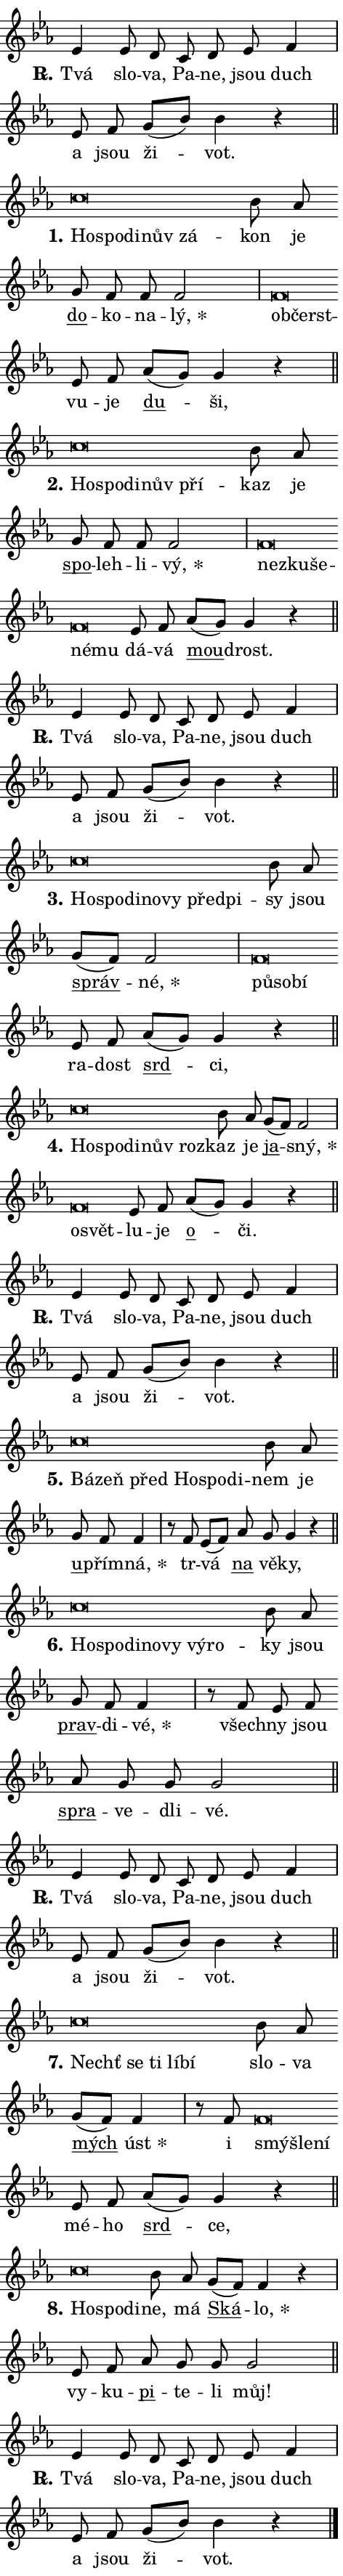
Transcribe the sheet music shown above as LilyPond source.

\version "2.24.0"
\header { tagline = "" }
\paper {
  indent = 0\cm
  top-margin = 0\cm
  right-margin = 0.13\cm % to fit lyric hyphens
  bottom-margin = 0\cm
  left-margin = 0\cm
  paper-width = 8\cm
  page-breaking = #ly:one-page-breaking
  system-system-spacing.basic-distance = #11
  score-system-spacing.basic-distance = #11
  ragged-last = ##f
}


%% Author: Thomas Morley
%% https://lists.gnu.org/archive/html/lilypond-user/2020-05/msg00002.html
#(define (line-position grob)
"Returns position of @var[grob} in current system:
   @code{'start}, if at first time-step
   @code{'end}, if at last time-step
   @code{'middle} otherwise
"
  (let* ((col (ly:item-get-column grob))
         (ln (ly:grob-object col 'left-neighbor))
         (rn (ly:grob-object col 'right-neighbor))
         (col-to-check-left (if (ly:grob? ln) ln col))
         (col-to-check-right (if (ly:grob? rn) rn col))
         (break-dir-left
           (and
             (ly:grob-property col-to-check-left 'non-musical #f)
             (ly:item-break-dir col-to-check-left)))
         (break-dir-right
           (and
             (ly:grob-property col-to-check-right 'non-musical #f)
             (ly:item-break-dir col-to-check-right))))
        (cond ((eqv? 1 break-dir-left) 'start)
              ((eqv? -1 break-dir-right) 'end)
              (else 'middle))))

#(define (tranparent-at-line-position vctor)
  (lambda (grob)
  "Relying on @code{line-position} select the relevant enry from @var{vctor}.
Used to determine transparency,"
    (case (line-position grob)
      ((end) (not (vector-ref vctor 0)))
      ((middle) (not (vector-ref vctor 1)))
      ((start) (not (vector-ref vctor 2))))))

noteHeadBreakVisibility =
#(define-music-function (break-visibility)(vector?)
"Makes @code{NoteHead}s transparent relying on @var{break-visibility}"
#{
  \override NoteHead.transparent =
    #(tranparent-at-line-position break-visibility)
#})

#(define delete-ledgers-for-transparent-note-heads
  (lambda (grob)
    "Reads whether a @code{NoteHead} is transparent.
If so this @code{NoteHead} is removed from @code{'note-heads} from
@var{grob}, which is supposed to be @code{LedgerLineSpanner}.
As a result ledgers are not printed for this @code{NoteHead}"
    (let* ((nhds-array (ly:grob-object grob 'note-heads))
           (nhds-list
             (if (ly:grob-array? nhds-array)
                 (ly:grob-array->list nhds-array)
                 '()))
           ;; Relies on the transparent-property being done before
           ;; Staff.LedgerLineSpanner.after-line-breaking is executed.
           ;; This is fragile ...
           (to-keep
             (remove
               (lambda (nhd)
                 (ly:grob-property nhd 'transparent #f))
               nhds-list)))
      ;; TODO find a better method to iterate over grob-arrays, similiar
      ;; to filter/remove etc for lists
      ;; For now rebuilt from scratch
      (set! (ly:grob-object grob 'note-heads)  '())
      (for-each
        (lambda (nhd)
          (ly:pointer-group-interface::add-grob grob 'note-heads nhd))
        to-keep))))

squashNotes = {
  \override NoteHead.X-extent = #'(-0.2 . 0.2)
  \override NoteHead.Y-extent = #'(-0.75 . 0)
  \override NoteHead.stencil =
    #(lambda (grob)
       (let ((pos (ly:grob-property grob 'staff-position)))
         (begin
           (if (< pos -7) (display "ERROR: Lower brevis then expected\n") (display ""))
           (if (<= pos -6) ly:text-interface::print ly:note-head::print))))
}
unSquashNotes = {
  \revert NoteHead.X-extent
  \revert NoteHead.Y-extent
  \revert NoteHead.stencil
}

hideNotes = \noteHeadBreakVisibility #begin-of-line-visible
unHideNotes = \noteHeadBreakVisibility #all-visible

% work-around for resetting accidentals
% https://lilypond.org/doc/v2.23/Documentation/notation/displaying-rhythms#unmetered-music
cadenzaMeasure = {
  \cadenzaOff
  \partial 1024 s1024
  \cadenzaOn
}

#(define-markup-command (accent layout props text) (markup?)
  "Underline accented syllable"
  (interpret-markup layout props
    #{\markup \override #'(offset . 4.3) \underline { #text }#}))

responsum = \markup \concat {
  "R" \hspace #-1.05 \path #0.1 #'((moveto 0 0.07) (lineto 0.9 0.8)) \hspace #0.05 "."
}

spaceSize = #0.6828661417322834 % exact space size for TeX Gyre Schola

\layout {
  \context {
    \Staff
    \remove "Time_signature_engraver"
    \override LedgerLineSpanner.after-line-breaking = #delete-ledgers-for-transparent-note-heads
  }
  \context {
    \Lyrics {
      \override LyricSpace.minimum-distance = \spaceSize
      \override LyricText.font-name = #"TeX Gyre Schola"
      \override LyricText.font-size = 1
      \override StanzaNumber.font-name = #"TeX Gyre Schola Bold"
      \override StanzaNumber.font-size = 1
    }
  }
  \context {
    \Score 
    \override NoteHead.text =
      #(lambda (grob) 
        (let ((pos (ly:grob-property grob 'staff-position)))
          #{\markup {
            \combine
              \halign #-0.55 \raise #(if (= pos -6) 0 0.5) \override #'(thickness . 2) \draw-line #'(3.2 . 0)
              \musicglyph "noteheads.sM1"
          }#}))
  }
}

% magnetic-lyrics.ily
%
%   written by
%     Jean Abou Samra <jean@abou-samra.fr>
%     Werner Lemberg <wl@gnu.org>
%
%   adapted by
%     Jiri Hon <jiri.hon@gmail.com>
%
% Version 2022-Apr-15

% https://www.mail-archive.com/lilypond-user@gnu.org/msg149350.html

#(define (Left_hyphen_pointer_engraver context)
   "Collect syllable-hyphen-syllable occurrences in lyrics and store
them in properties.  This engraver only looks to the left.  For
example, if the lyrics input is @code{foo -- bar}, it does the
following.

@itemize @bullet
@item
Set the @code{text} property of the @code{LyricHyphen} grob between
@q{foo} and @q{bar} to @code{foo}.

@item
Set the @code{left-hyphen} property of the @code{LyricText} grob with
text @q{foo} to the @code{LyricHyphen} grob between @q{foo} and
@q{bar}.
@end itemize

Use this auxiliary engraver in combination with the
@code{lyric-@/text::@/apply-@/magnetic-@/offset!} hook."
   (let ((hyphen #f)
         (text #f))
     (make-engraver
      (acknowledgers
       ((lyric-syllable-interface engraver grob source-engraver)
        (set! text grob)))
      (end-acknowledgers
       ((lyric-hyphen-interface engraver grob source-engraver)
        ;(when (not (grob::has-interface grob 'lyric-space-interface))
          (set! hyphen grob)));)
      ((stop-translation-timestep engraver)
       (when (and text hyphen)
         (ly:grob-set-object! text 'left-hyphen hyphen))
       (set! text #f)
       (set! hyphen #f)))))

#(define (lyric-text::apply-magnetic-offset! grob)
   "If the space between two syllables is less than the value in
property @code{LyricText@/.details@/.squash-threshold}, move the right
syllable to the left so that it gets concatenated with the left
syllable.

Use this function as a hook for
@code{LyricText@/.after-@/line-@/breaking} if the
@code{Left_@/hyphen_@/pointer_@/engraver} is active."
   (let ((hyphen (ly:grob-object grob 'left-hyphen #f)))
     (when hyphen
       (let ((left-text (ly:spanner-bound hyphen LEFT)))
         (when (grob::has-interface left-text 'lyric-syllable-interface)
           (let* ((common (ly:grob-common-refpoint grob left-text X))
                  (this-x-ext (ly:grob-extent grob common X))
                  (left-x-ext
                   (begin
                     ;; Trigger magnetism for left-text.
                     (ly:grob-property left-text 'after-line-breaking)
                     (ly:grob-extent left-text common X)))
                  ;; `delta` is the gap width between two syllables.
                  (delta (- (interval-start this-x-ext)
                            (interval-end left-x-ext)))
                  (details (ly:grob-property grob 'details))
                  (threshold (assoc-get 'squash-threshold details 0.2)))
             (when (< delta threshold)
               (let* (;; We have to manipulate the input text so that
                      ;; ligatures crossing syllable boundaries are not
                      ;; disabled.  For languages based on the Latin
                      ;; script this is essentially a beautification.
                      ;; However, for non-Western scripts it can be a
                      ;; necessity.
                      (lt (ly:grob-property left-text 'text))
                      (rt (ly:grob-property grob 'text))
                      (is-space (grob::has-interface hyphen 'lyric-space-interface))
                      (space (if is-space " " ""))
                      (extra-delta (if is-space spaceSize 0))
                      ;; Append new syllable.
                      (ltrt-space (if (and (string? lt) (string? rt))
                                (string-append lt space rt)
                                (make-concat-markup (list lt space rt))))
                      ;; Right-align `ltrt` to the right side.
                      (ltrt-space-markup (grob-interpret-markup
                               grob
                               (make-translate-markup
                                (cons (interval-length this-x-ext) 0)
                                (make-right-align-markup ltrt-space)))))
                 (begin
                   ;; Don't print `left-text`.
                   (ly:grob-set-property! left-text 'stencil #f)
                   ;; Set text and stencil (which holds all collected
                   ;; syllables so far) and shift it to the left.
                   (ly:grob-set-property! grob 'text ltrt-space)
                   (ly:grob-set-property! grob 'stencil ltrt-space-markup)
                   (ly:grob-translate-axis! grob (- (- delta extra-delta)) X))))))))))


#(define (lyric-hyphen::displace-bounds-first grob)
   ;; Make very sure this callback isn't triggered too early.
   (let ((left (ly:spanner-bound grob LEFT))
         (right (ly:spanner-bound grob RIGHT)))
     (ly:grob-property left 'after-line-breaking)
     (ly:grob-property right 'after-line-breaking)
     (ly:lyric-hyphen::print grob)))

squashThreshold = #0.4

\layout {
  \context {
    \Lyrics
    \consists #Left_hyphen_pointer_engraver
    \override LyricText.after-line-breaking =
      #lyric-text::apply-magnetic-offset!
    \override LyricHyphen.stencil = #lyric-hyphen::displace-bounds-first
    \override LyricText.details.squash-threshold = \squashThreshold
    \override LyricHyphen.minimum-distance = 0
    \override LyricHyphen.minimum-length = \squashThreshold
  }
}

squashText = \override LyricText.details.squash-threshold = 9999
unSquashText = \override LyricText.details.squash-threshold = \squashThreshold

leftText = \override LyricText.self-alignment-X = #LEFT
unLeftText = \revert LyricText.self-alignment-X

starOffset = #(lambda (grob) 
                (let ((x_offset (ly:self-alignment-interface::aligned-on-x-parent grob)))
                  (if (= x_offset 0) 0 (+ x_offset 1.2))))

star = #(define-music-function (syllable)(string?)
"Append star separator at the end of a syllable"
#{
  \once \override LyricText.X-offset = #starOffset
  \lyricmode { \markup {
    #syllable
    \override #'((font-name . "TeX Gyre Schola Bold")) \hspace #0.2 \lower #0.65 \larger "*"
  } }
#})

starAccent = #(define-music-function (syllable)(string?)
"Append star separator at the end of a syllable and make accent"
#{
  \once \override LyricText.X-offset = #starOffset
  \lyricmode { \markup {
    \accent #syllable
    \override #'((font-name . "TeX Gyre Schola Bold")) \hspace #0.2 \lower #0.65 \larger "*"
  } }
#})

breath = #(define-music-function (syllable)(string?)
"Append breathing indicator at the end of a syllable"
#{
  \lyricmode { \markup { #syllable "+" } }
#})

optionalBreath = #(define-music-function (syllable)(string?)
"Append optional breathing indicator at the end of a syllable"
#{
  \lyricmode { \markup { #syllable "(+)" } }
#})


\score {
    <<
        \new Voice = "melody" { \cadenzaOn \key es \major \relative { es'4 es8 d c d es f4 \cadenzaMeasure \bar "|" es8 f \bar "" g[( bes)] bes4 r \cadenzaMeasure \bar "||" \break } }
        \new Lyrics \lyricsto "melody" { \lyricmode { \set stanza = \responsum
Tvá slo -- va, Pa -- ne, jsou duch a jsou ži -- vot. } }
    >>
    \layout {}
}

\score {
    <<
        \new Voice = "melody" { \cadenzaOn \key es \major \relative { \squashNotes c''\breve*1/16 \hideNotes \breve*1/16 \bar "" \breve*1/16 \bar "" \breve*1/16 \breve*1/16 \bar "" \unHideNotes \unSquashNotes bes8 as \bar "" g f f f2 \cadenzaMeasure \bar "|" \squashNotes f\breve*1/16 \hideNotes \breve*1/16 \bar "" \unHideNotes \unSquashNotes es8 f \bar "" as[( g)] g4 r \cadenzaMeasure \bar "||" \break } }
        \new Lyrics \lyricsto "melody" { \lyricmode { \set stanza = "1."
\leftText Ho -- \squashText spo -- di -- nův zá -- \unLeftText \unSquashText kon je \markup \accent do -- ko -- na -- \star lý, \leftText ob -- \squashText čerst -- \unLeftText \unSquashText vu -- je \markup \accent du -- ši, } }
    >>
    \layout {}
}

\score {
    <<
        \new Voice = "melody" { \cadenzaOn \key es \major \relative { \squashNotes c''\breve*1/16 \hideNotes \breve*1/16 \bar "" \breve*1/16 \bar "" \breve*1/16 \breve*1/16 \bar "" \unHideNotes \unSquashNotes bes8 as \bar "" g f f f2 \cadenzaMeasure \bar "|" \squashNotes f\breve*1/16 \hideNotes \breve*1/16 \bar "" \breve*1/16 \bar "" \breve*1/16 \breve*1/16 \bar "" \unHideNotes \unSquashNotes es8 f \bar "" as[( g)] g4 r \cadenzaMeasure \bar "||" \break } }
        \new Lyrics \lyricsto "melody" { \lyricmode { \set stanza = "2."
\leftText Ho -- \squashText spo -- di -- nův pří -- \unLeftText \unSquashText kaz je \markup \accent spo -- leh -- li -- \star vý, \leftText ne -- \squashText zku -- še -- né -- mu \unLeftText \unSquashText dá -- vá \markup \accent mou -- drost. } }
    >>
    \layout {}
}

\score {
    <<
        \new Voice = "melody" { \cadenzaOn \key es \major \relative { es'4 es8 d c d es f4 \cadenzaMeasure \bar "|" es8 f \bar "" g[( bes)] bes4 r \cadenzaMeasure \bar "||" \break } }
        \new Lyrics \lyricsto "melody" { \lyricmode { \set stanza = \responsum
Tvá slo -- va, Pa -- ne, jsou duch a jsou ži -- vot. } }
    >>
    \layout {}
}

\score {
    <<
        \new Voice = "melody" { \cadenzaOn \key es \major \relative { \squashNotes c''\breve*1/16 \hideNotes \breve*1/16 \bar "" \breve*1/16 \bar "" \breve*1/16 \bar "" \breve*1/16 \bar "" \breve*1/16 \breve*1/16 \bar "" \unHideNotes \unSquashNotes bes8 as \bar "" g[( f)] f2 \cadenzaMeasure \bar "|" \squashNotes f\breve*1/16 \hideNotes \breve*1/16 \breve*1/16 \bar "" \unHideNotes \unSquashNotes es8 f \bar "" as[( g)] g4 r \cadenzaMeasure \bar "||" \break } }
        \new Lyrics \lyricsto "melody" { \lyricmode { \set stanza = "3."
\leftText Ho -- \squashText spo -- di -- no -- vy před -- pi -- \unLeftText \unSquashText sy jsou \markup \accent správ -- \star né, \leftText pů -- \squashText so -- bí \unLeftText \unSquashText ra -- dost \markup \accent srd -- ci, } }
    >>
    \layout {}
}

\score {
    <<
        \new Voice = "melody" { \cadenzaOn \key es \major \relative { \squashNotes c''\breve*1/16 \hideNotes \breve*1/16 \bar "" \breve*1/16 \bar "" \breve*1/16 \breve*1/16 \bar "" \unHideNotes \unSquashNotes bes8 as \bar "" g[( f)] f2 \cadenzaMeasure \bar "|" \squashNotes f\breve*1/16 \hideNotes \breve*1/16 \bar "" \unHideNotes \unSquashNotes es8 f \bar "" as[( g)] g4 r \cadenzaMeasure \bar "||" \break } }
        \new Lyrics \lyricsto "melody" { \lyricmode { \set stanza = "4."
\leftText Ho -- \squashText spo -- di -- nův roz -- \unLeftText \unSquashText kaz je \markup \accent ja -- \star sný, \leftText o -- \squashText svět -- \unLeftText \unSquashText lu -- je \markup \accent o -- či. } }
    >>
    \layout {}
}

\score {
    <<
        \new Voice = "melody" { \cadenzaOn \key es \major \relative { es'4 es8 d c d es f4 \cadenzaMeasure \bar "|" es8 f \bar "" g[( bes)] bes4 r \cadenzaMeasure \bar "||" \break } }
        \new Lyrics \lyricsto "melody" { \lyricmode { \set stanza = \responsum
Tvá slo -- va, Pa -- ne, jsou duch a jsou ži -- vot. } }
    >>
    \layout {}
}

\score {
    <<
        \new Voice = "melody" { \cadenzaOn \key es \major \relative { \squashNotes c''\breve*1/16 \hideNotes \breve*1/16 \bar "" \breve*1/16 \bar "" \breve*1/16 \bar "" \breve*1/16 \breve*1/16 \bar "" \unHideNotes \unSquashNotes bes8 as \bar "" g f f4 \cadenzaMeasure \bar "|" r8 f8 es8[( f)] \bar "" as g g4 r \cadenzaMeasure \bar "||" \break } }
        \new Lyrics \lyricsto "melody" { \lyricmode { \set stanza = "5."
\leftText Bá -- \squashText zeň před Ho -- spo -- di -- \unLeftText \unSquashText nem je \markup \accent u -- přím -- \star ná, tr -- vá \markup \accent na vě -- ky, } }
    >>
    \layout {}
}

\score {
    <<
        \new Voice = "melody" { \cadenzaOn \key es \major \relative { \squashNotes c''\breve*1/16 \hideNotes \breve*1/16 \bar "" \breve*1/16 \bar "" \breve*1/16 \bar "" \breve*1/16 \bar "" \breve*1/16 \breve*1/16 \bar "" \unHideNotes \unSquashNotes bes8 as \bar "" g f f4 \cadenzaMeasure \bar "|" r8 f es8 f \bar "" as g g g2 \cadenzaMeasure \bar "||" \break } }
        \new Lyrics \lyricsto "melody" { \lyricmode { \set stanza = "6."
\leftText Ho -- \squashText spo -- di -- no -- vy vý -- ro -- \unLeftText \unSquashText ky jsou \markup \accent prav -- di -- \star vé, všech -- ny jsou \markup \accent spra -- ve -- dli -- vé. } }
    >>
    \layout {}
}

\score {
    <<
        \new Voice = "melody" { \cadenzaOn \key es \major \relative { es'4 es8 d c d es f4 \cadenzaMeasure \bar "|" es8 f \bar "" g[( bes)] bes4 r \cadenzaMeasure \bar "||" \break } }
        \new Lyrics \lyricsto "melody" { \lyricmode { \set stanza = \responsum
Tvá slo -- va, Pa -- ne, jsou duch a jsou ži -- vot. } }
    >>
    \layout {}
}

\score {
    <<
        \new Voice = "melody" { \cadenzaOn \key es \major \relative { \squashNotes c''\breve*1/16 \hideNotes \breve*1/16 \bar "" \breve*1/16 \bar "" \breve*1/16 \breve*1/16 \bar "" \unHideNotes \unSquashNotes bes8 as \bar "" g[( f)] f4 \cadenzaMeasure \bar "|" r8 f8 \squashNotes f\breve*1/16 \hideNotes \breve*1/16 \breve*1/16 \bar "" \unHideNotes \unSquashNotes es8 f \bar "" as[( g)] g4 r \cadenzaMeasure \bar "||" \break } }
        \new Lyrics \lyricsto "melody" { \lyricmode { \set stanza = "7."
\leftText Nechť \squashText se ti lí -- bí \unLeftText \unSquashText slo -- va \markup \accent mých \star úst i \leftText smý -- \squashText šle -- ní \unLeftText \unSquashText mé -- ho \markup \accent srd -- ce, } }
    >>
    \layout {}
}

\score {
    <<
        \new Voice = "melody" { \cadenzaOn \key es \major \relative { \squashNotes c''\breve*1/16 \hideNotes \breve*1/16 \breve*1/16 \bar "" \unHideNotes \unSquashNotes bes8 as \bar "" g[( f)] f4 r \cadenzaMeasure \bar "|" es8 f \bar "" as g g g2 \cadenzaMeasure \bar "||" \break } }
        \new Lyrics \lyricsto "melody" { \lyricmode { \set stanza = "8."
\leftText Ho -- \squashText spo -- di -- \unLeftText \unSquashText ne, má \markup \accent Ská -- \star lo, vy -- ku -- \markup \accent pi -- te -- li můj! } }
    >>
    \layout {}
}

\score {
    <<
        \new Voice = "melody" { \cadenzaOn \key es \major \relative { es'4 es8 d c d es f4 \cadenzaMeasure \bar "|" es8 f \bar "" g[( bes)] bes4 r \cadenzaMeasure \bar "||" \break } \bar "|." }
        \new Lyrics \lyricsto "melody" { \lyricmode { \set stanza = \responsum
Tvá slo -- va, Pa -- ne, jsou duch a jsou ži -- vot. } }
    >>
    \layout {}
}
